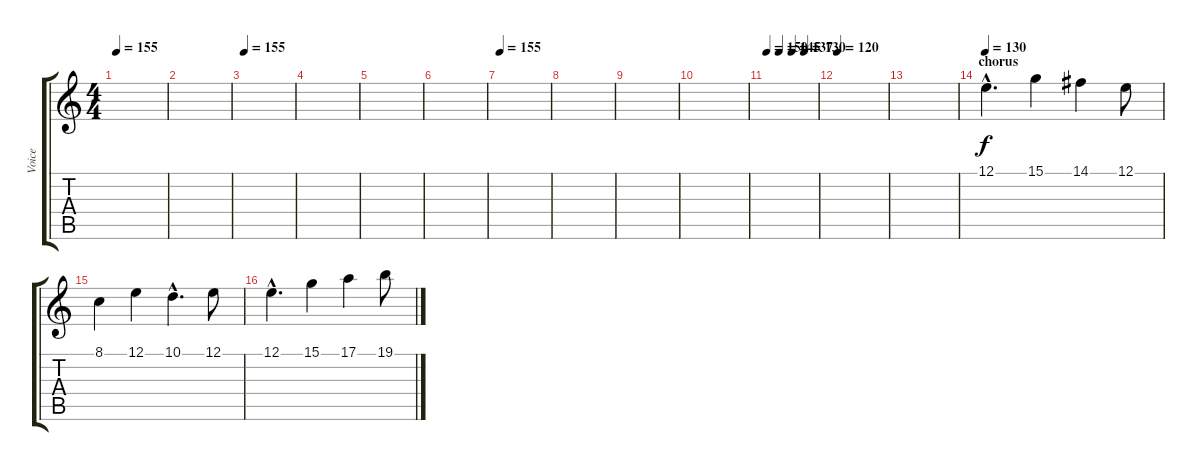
\track ("Voice" "Voice") {instrument choiraahs}
\staff {score tabs}
\tuning (E4 B3 G3 D3 A2 E2) {hide}
\ts (4 4)
\tempo 155
\clef g2
\ks c
|
|
\tempo 155
|
|
|
|
\tempo 155
|
|
|
|
\tempo 150
\tempo (145 0.25)
\tempo (137 0.5)
\tempo (130 0.75)
|
\tempo 120
|
|
\section ("" "chorus")
\tempo 130
12.1{hac}.4{d} 15.1.4 14.1.4 12.1.8 |
8.1.4 12.1.4 10.1{hac}.4{d} 12.1.8 |
12.1{hac}.4{d} 15.1.4 17.1.4 19.1.8
